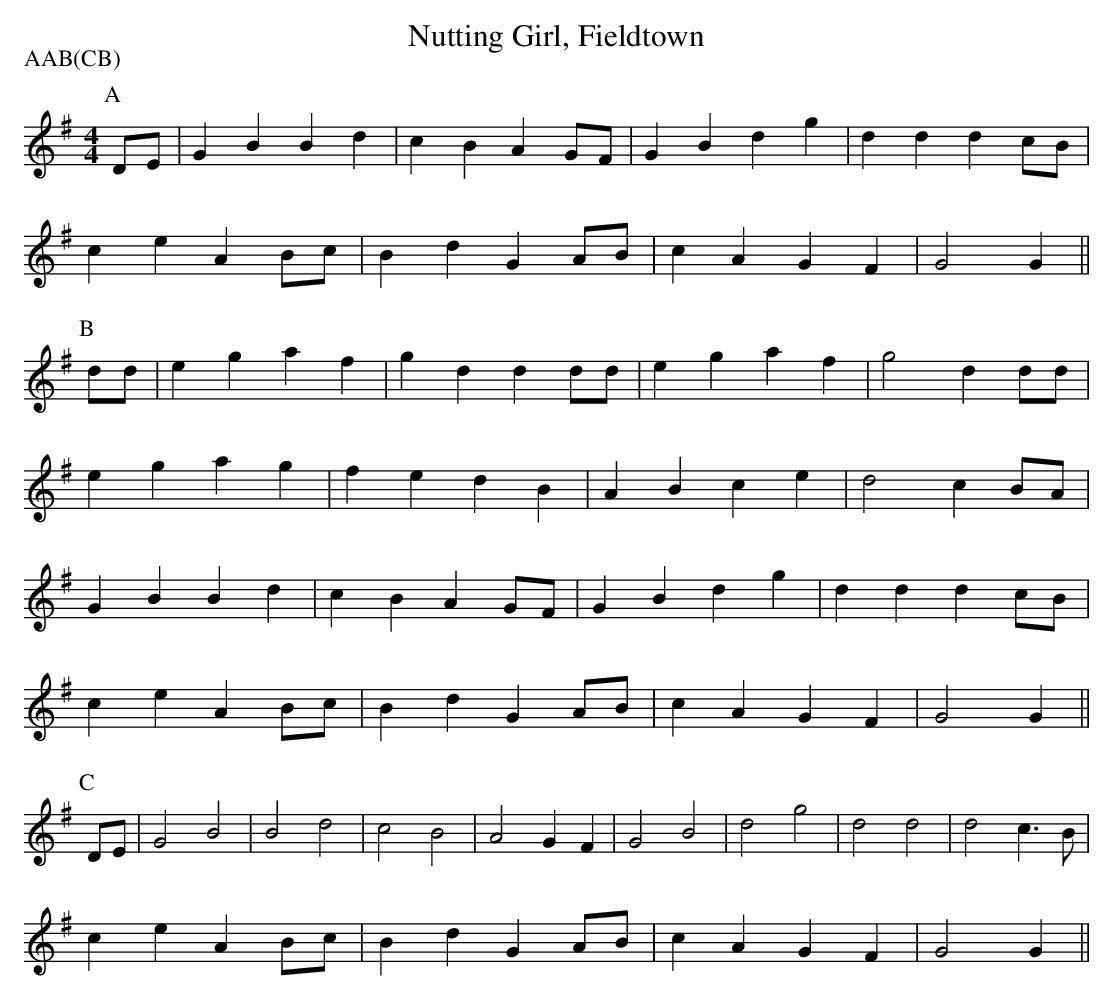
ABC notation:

X:1
T:Nutting Girl, Fieldtown
M:4/4
L:1/8
P:AAB(CB)
K:G
P:A
DE|G2B2 B2d2|c2B2 A2GF|G2B2 d2g2|d2d2 d2cB|
c2e2 A2Bc|B2d2 G2AB|c2A2 G2F2|G4   G2  ||
P:B
dd|e2g2 a2f2|g2d2 d2dd|e2g2 a2f2|g4   d2dd|
e2g2 a2g2|f2e2 d2B2|A2B2 c2e2|d4   c2BA|
G2B2 B2d2|c2B2 A2GF|G2B2 d2g2|d2d2 d2cB|
c2e2 A2Bc|B2d2 G2AB|c2A2 G2F2|G4   G2  ||
P:C
DE|G4   B4  |B4   d4  |c4   B4  |A4   G2F2|\
G4   B4  |d4   g4  |d4   d4  |d4   c3B |
c2e2 A2Bc|B2d2 G2AB|c2A2 G2F2|G4   G2  ||
